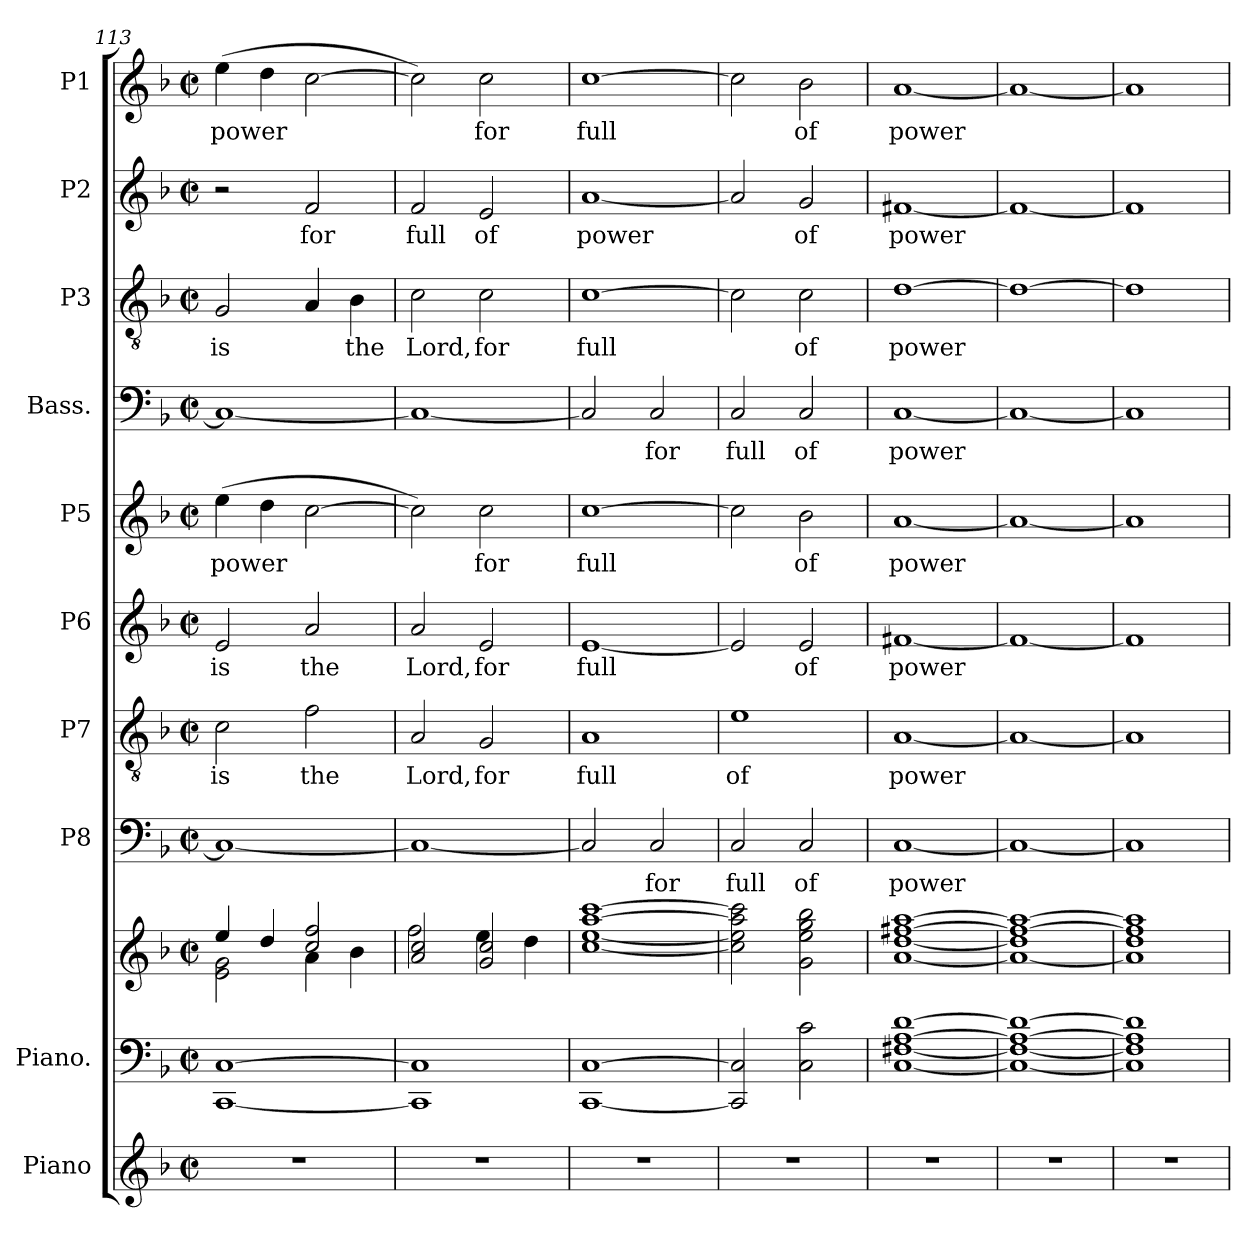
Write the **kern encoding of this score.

**kern	**kern	**kern	**kern	**text	**kern	**text	**kern	**text	**kern	**text	**kern	**text	**kern	**text	**kern	**text	**kern	**text
*part10	*part9	*part9	*part8	*part8	*part7	*part7	*part6	*part6	*part5	*part5	*part4	*part4	*part3	*part3	*part2	*part2	*part1	*part1
*staff11	*staff10	*staff9	*staff8	*staff8	*staff7	*staff7	*staff6	*staff6	*staff5	*staff5	*staff4	*staff4	*staff3	*staff3	*staff2	*staff2	*staff1	*staff1
*I"Piano	*I"Piano.	*	*I"P8	*	*I"P7	*	*I"P6	*	*I"P5	*	*I"Bass.	*	*I"P3	*	*I"P2	*	*I"P1	*
*I'Pno.	*I'Pno	*	*	*	*	*	*	*	*	*	*	*	*	*	*	*	*	*
!!LO:PB:g=z
*clefG2	*clefF4	*clefG2	*clefF4	*	*clefGv2	*	*clefG2	*	*clefG2	*	*clefF4	*	*clefGv2	*	*clefG2	*	*clefG2	*
*k[b-]	*k[b-]	*k[b-]	*k[b-]	*	*k[b-]	*	*k[b-]	*	*k[b-]	*	*k[b-]	*	*k[b-]	*	*k[b-]	*	*k[b-]	*
*F:	*F:	*F:	*F:	*	*F:	*	*F:	*	*F:	*	*F:	*	*F:	*	*F:	*	*F:	*
*M2/2	*M2/2	*M2/2	*M2/2	*	*M2/2	*	*M2/2	*	*M2/2	*	*M2/2	*	*M2/2	*	*M2/2	*	*M2/2	*
*met(c|)	*met(c|)	*met(c|)	*met(c|)	*	*met(c|)	*	*met(c|)	*	*met(c|)	*	*met(c|)	*	*met(c|)	*	*met(c|)	*	*met(c|)	*
=113	=113	=113	=113	=113	=113	=113	=113	=113	=113	=113	=113	=113	=113	=113	=113	=113	=113	=113
*	*	*^	*	*	*	*	*	*	*	*	*	*	*	*	*	*	*	*
!	!	!	!	!	!LO:LY:b	!	!LO:LY:b	!	!LO:LY:b	!	!LO:LY:b	!	!LO:LY:b	!	!LO:LY:b	!	!	!	!LO:LY:b
1r	[1CC [1C	4ee/	2e\ 2g\	1C_	.	2c\	is	2e/	is	(>4ee\	power	1C_	.	2G/	is	2r	.	(>4ee\	power
!	!	!	!	!	!	!	!	!	!	!	!LO:LY:b	!	!	!	!	!	!	!	!LO:LY:b
.	.	4dd/	.	.	.	.	.	.	.	4dd\	.	.	.	.	.	.	.	4dd\	.
!	!	!	!	!	!	!	!LO:LY:b	!	!LO:LY:b	!	!LO:LY:b	!	!	!	!	!	!LO:LY:b	!	!LO:LY:b
.	.	2cc/ 2ff/	4a\	.	.	2f\	the	2a/	the	[2cc\	.	.	.	4A/	.	2f/	for	[2cc\	.
!	!	!	!	!	!	!	!	!	!	!	!	!	!	!	!LO:LY:b	!	!	!	!
.	.	.	4b-\	.	.	.	.	.	.	.	.	.	.	4B-\	the	.	.	.	.
=114	=114	=114	=114	=114	=114	=114	=114	=114	=114	=114	=114	=114	=114	=114	=114	=114	=114	=114	=114
!	!	!	!	!	!LO:LY:b	!	!LO:LY:b	!	!LO:LY:b	!	!LO:LY:b	!	!LO:LY:b	!	!LO:LY:b	!	!LO:LY:b	!	!LO:LY:b
1r	1CC] 1C]	2a/ 2cc/	2ff\	1C_	.	2A/	Lord,	2a/	Lord,	2cc\])	.	1C_	.	2c\	Lord,	2f/	full	2cc\])	.
!	!	!	!	!	!	!	!LO:LY:b	!	!LO:LY:b	!	!LO:LY:b	!	!	!	!LO:LY:b	!	!LO:LY:b	!	!LO:LY:b
.	.	2g/ 2cc/	4ee\	.	.	2G/	for	2e/	for	2cc\	for	.	.	2c\	for	2e/	of	2cc\	for
.	.	.	4dd\	.	.	.	.	.	.	.	.	.	.	.	.	.	.	.	.
=115	=115	=115	=115	=115	=115	=115	=115	=115	=115	=115	=115	=115	=115	=115	=115	=115	=115	=115	=115
!	!	!	!	!	!LO:LY:b	!	!LO:LY:b	!	!LO:LY:b	!	!LO:LY:b	!	!LO:LY:b	!	!LO:LY:b	!	!LO:LY:b	!	!LO:LY:b
*	*	*v	*v	*	*	*	*	*	*	*	*	*	*	*	*	*	*	*	*
1r	[1CC [1C	[1cc [1ee [1aa [1ccc	2C/]	.	1A	full	[1e	full	[1cc	full	2C/]	.	[1c	full	[1a	power	[1cc	full
!	!	!	!	!LO:LY:b	!	!	!	!	!	!	!	!LO:LY:b	!	!	!	!	!	!
.	.	.	2C/	for	.	.	.	.	.	.	2C/	for	.	.	.	.	.	.
=116	=116	=116	=116	=116	=116	=116	=116	=116	=116	=116	=116	=116	=116	=116	=116	=116	=116	=116
!	!	!	!	!LO:LY:b	!	!LO:LY:b	!	!LO:LY:b	!	!LO:LY:b	!	!LO:LY:b	!	!LO:LY:b	!	!LO:LY:b	!	!LO:LY:b
1r	2CC/] 2C/]	2cc\] 2ee\] 2aa\] 2ccc\]	2C/	full	1e	of	2e/]	.	2cc\]	.	2C/	full	2c\]	.	2a/]	.	2cc\]	.
!	!	!	!	!LO:LY:b	!	!	!	!LO:LY:b	!	!LO:LY:b	!	!LO:LY:b	!	!LO:LY:b	!	!LO:LY:b	!	!LO:LY:b
.	2C\ 2c\	2g\ 2ee\ 2gg\ 2bb-\	2C/	of	.	.	2e/	of	2b-\	of	2C/	of	2c\	of	2g/	of	2b-\	of
=117	=117	=117	=117	=117	=117	=117	=117	=117	=117	=117	=117	=117	=117	=117	=117	=117	=117	=117
!	!	!	!	!LO:LY:b	!	!LO:LY:b	!	!LO:LY:b	!	!LO:LY:b	!	!LO:LY:b	!	!LO:LY:b	!	!LO:LY:b	!	!LO:LY:b
1r	[1C [1F#X [1A [1d	[1a [1dd [1ff#X [1aa	[1C	power	[1A	power	[1f#X	power	[1a	power	[1C	power	[1d	power	[1f#X	power	[1a	power
!!LO:PB:g=z
=118	=118	=118	=118	=118	=118	=118	=118	=118	=118	=118	=118	=118	=118	=118	=118	=118	=118	=118
!	!	!	!	!LO:LY:b	!	!LO:LY:b	!	!LO:LY:b	!	!LO:LY:b	!	!LO:LY:b	!	!LO:LY:b	!	!LO:LY:b	!	!LO:LY:b
1r	1C_ 1F#_ 1A_ 1d_	1a_ 1dd] 1ff#_ 1aa_	1C_	.	1A_	.	1f#_	.	1a_	.	1C_	.	1d_	.	1f#_	.	1a_	.
=119	=119	=119	=119	=119	=119	=119	=119	=119	=119	=119	=119	=119	=119	=119	=119	=119	=119	=119
!	!	!	!	!LO:LY:b	!	!LO:LY:b	!	!LO:LY:b	!	!LO:LY:b	!	!LO:LY:b	!	!LO:LY:b	!	!LO:LY:b	!	!LO:LY:b
1r	1C] 1F#] 1A] 1d]	1a] 1dd 1ff#] 1aa]	1C]	.	1A]	.	1f#]	.	1a]	.	1C]	.	1d]	.	1f#]	.	1a]	.
=	=	=	=	=	=	=	=	=	=	=	=	=	=	=	=	=	=	=
*-	*-	*-	*-	*-	*-	*-	*-	*-	*-	*-	*-	*-	*-	*-	*-	*-	*-	*-
